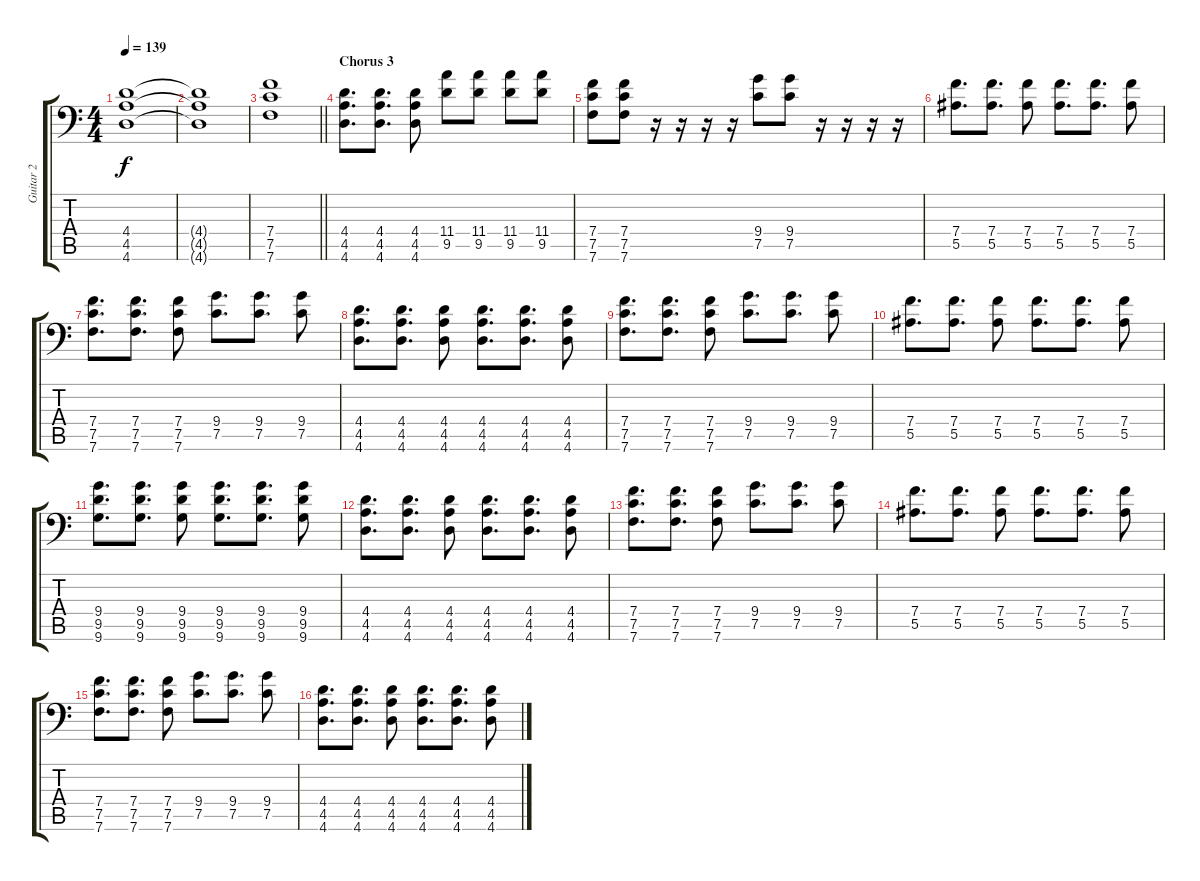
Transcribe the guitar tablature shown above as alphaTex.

\track ("Guitar 2" "Guitar 2") {instrument overdrivenguitar}
\staff {score tabs}
\tuning (C4 G3 Eb3 Bb2 F2 Bb1) {hide}
\ts (4 4)
\tempo 139
\clef f4
\ks c
(4.4{t} 4.5{t} 4.6{t}).1{dy f} |
(4.4{t} 4.5{t} 4.6{t}).1 |
\barLineRight lightlight
(7.4 7.5 7.6).1 |
\section ("" "Chorus 3")
(4.4 4.5 4.6).8{d instrument distortionguitar} (4.4 4.5 4.6).8{d} (4.4 4.5 4.6).8 (11.4 9.5).8 (11.4 9.5).8 (11.4 9.5).8 (11.4 9.5).8 |
(7.4 7.5 7.6).8{instrument overdrivenguitar} (7.4 7.5 7.6).8 r.16 r.16 r.16 r.16 (9.4 7.5).8 (9.4 7.5).8 r.16 r.16 r.16 r.16 |
(7.4 5.5).8{d} (7.4 5.5).8{d} (7.4 5.5).8 (7.4 5.5).8{d} (7.4 5.5).8{d} (7.4 5.5).8 |
(7.4 7.5 7.6).8{d} (7.4 7.5 7.6).8{d} (7.4 7.5 7.6).8 (9.4 7.5).8{d} (9.4 7.5).8{d} (9.4 7.5).8 |
(4.4 4.5 4.6).8{d} (4.4 4.5 4.6).8{d} (4.4 4.5 4.6).8 (4.4 4.5 4.6).8{d} (4.4 4.5 4.6).8{d} (4.4 4.5 4.6).8 |
(7.4 7.5 7.6).8{d} (7.4 7.5 7.6).8{d} (7.4 7.5 7.6).8 (9.4 7.5).8{d} (9.4 7.5).8{d} (9.4 7.5).8 |
(7.4 5.5).8{d} (7.4 5.5).8{d} (7.4 5.5).8 (7.4 5.5).8{d} (7.4 5.5).8{d} (7.4 5.5).8 |
(9.4 9.5 9.6).8{d} (9.4 9.5 9.6).8{d} (9.4 9.5 9.6).8 (9.4 9.5 9.6).8{d} (9.4 9.5 9.6).8{d} (9.4 9.5 9.6).8 |
(4.4 4.5 4.6).8{d volume 16} (4.4 4.5 4.6).8{d} (4.4 4.5 4.6).8 (4.4 4.5 4.6).8{d} (4.4 4.5 4.6).8{d} (4.4 4.5 4.6).8 |
(7.4 7.5 7.6).8{d} (7.4 7.5 7.6).8{d} (7.4 7.5 7.6).8 (9.4 7.5).8{d} (9.4 7.5).8{d} (9.4 7.5).8 |
(7.4 5.5).8{d} (7.4 5.5).8{d} (7.4 5.5).8 (7.4 5.5).8{d} (7.4 5.5).8{d} (7.4 5.5).8 |
(7.4 7.5 7.6).8{d} (7.4 7.5 7.6).8{d} (7.4 7.5 7.6).8 (9.4 7.5).8{d} (9.4 7.5).8{d} (9.4 7.5).8 |
(4.4 4.5 4.6).8{d} (4.4 4.5 4.6).8{d} (4.4 4.5 4.6).8 (4.4 4.5 4.6).8{d} (4.4 4.5 4.6).8{d} (4.4 4.5 4.6).8
